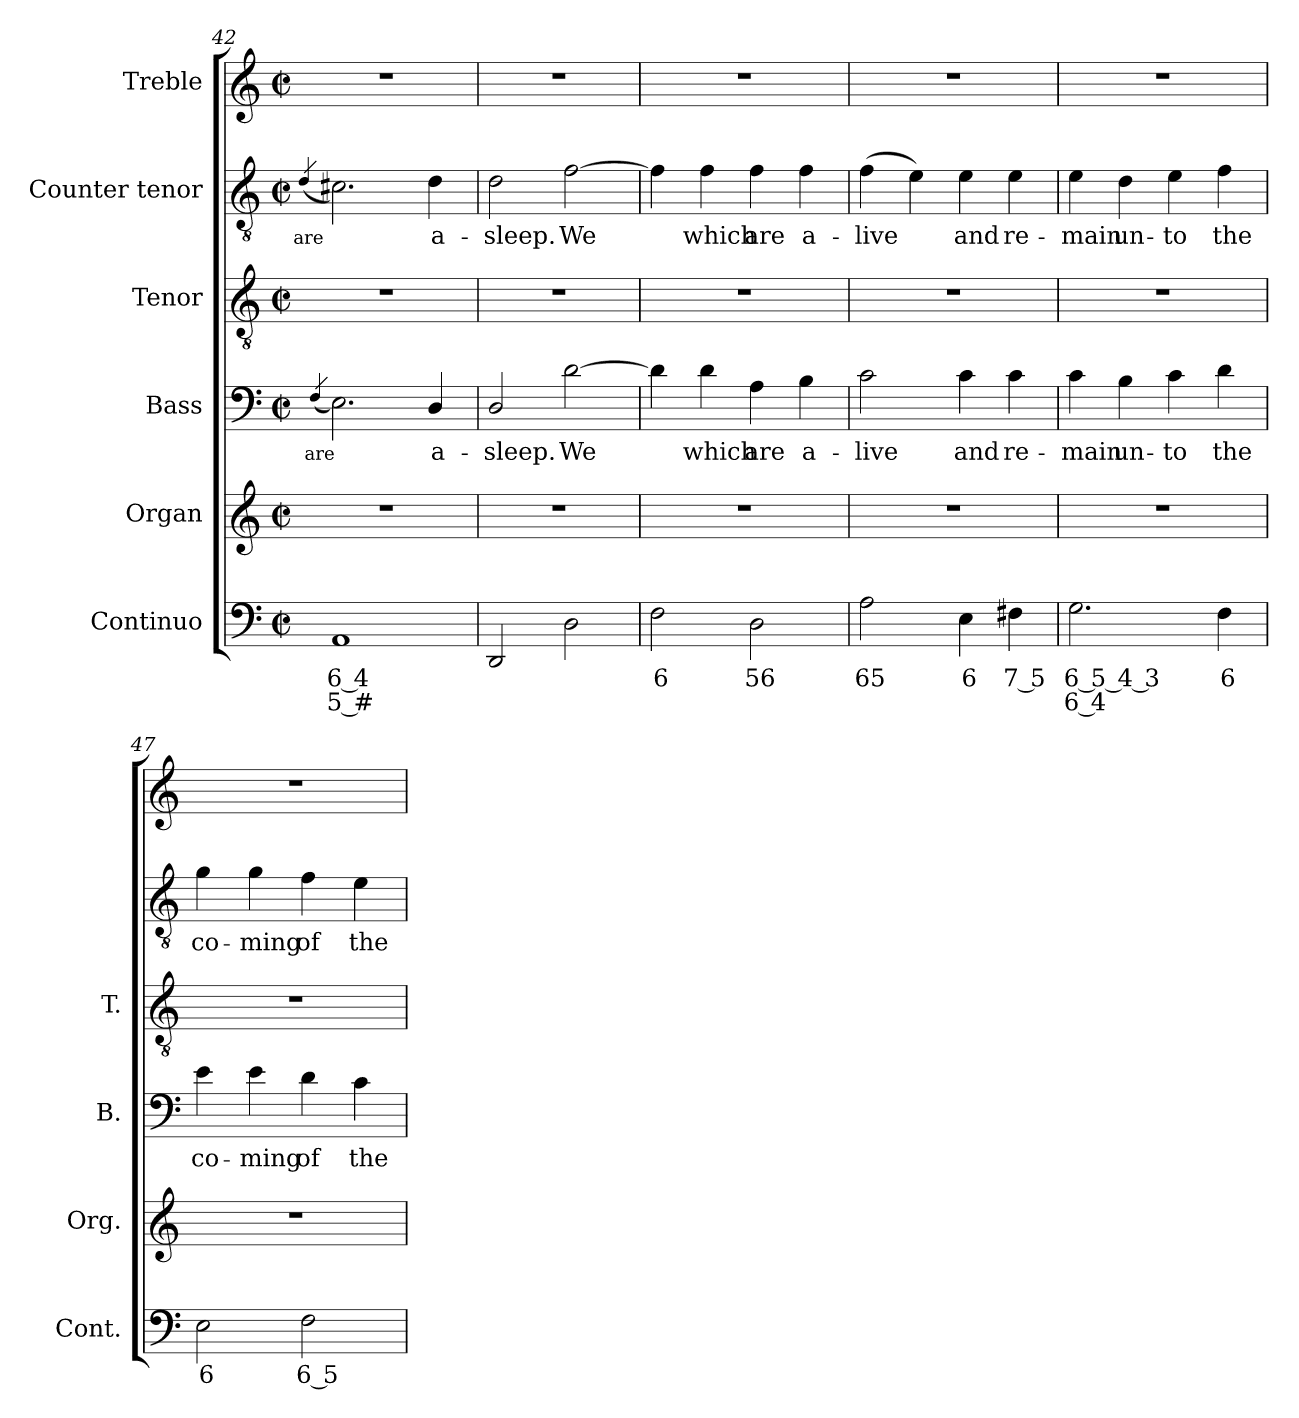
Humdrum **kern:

**kern	**text	**text	**kern	**kern	**text	**kern	**kern	**text	**kern
*part6	*part6	*part6	*part5	*part4	*part4	*part3	*part2	*part2	*part1
*staff6	*staff6	*staff6	*staff5	*staff4	*staff4	*staff3	*staff2	*staff2	*staff1
*I"Continuo	*	*	*I"Organ	*I"Bass	*	*I"Tenor	*I"Counter tenor	*	*I"Treble
*I'Cont.	*	*	*I'Org.	*I'B.	*	*I'T.	*	*	*
*clefF4	*	*	*clefG2	*clefF4	*	*clefGv2	*clefGv2	*	*clefG2
*	*	*	*	*	*	*ITrd7c12	*ITrd7c12	*	*
*k[]	*	*	*k[]	*k[]	*	*k[]	*k[]	*	*k[]
*C:	*	*	*C:	*C:	*	*C:	*C:	*	*C:
*M2/2	*	*	*M2/2	*M2/2	*	*M2/2	*M2/2	*	*M2/2
*met(c|)	*	*	*met(c|)	*met(c|)	*	*met(c|)	*met(c|)	*	*met(c|)
=42	=42	=42	=42	=42	=42	=42	=42	=42	=42
!	!	!	!	!	!	!	!	!LO:LY:b:color=#000000	!
!	!	!	!	!	!LO:LY:b:color=#000000	!	!	!	!
.	.	.	.	(4qFi/	are	.	(4qDi/	are	.
!	!LO:LY:b:color=#000000	!LO:LY:b:color=#000000	!	!	!	!	!	!	!
1AAi	6 4	5 #	1r	2.Ei\)	.	1r	2.C#Xi\)	.	1r
!	!	!	!	!	!LO:LY:b:color=#000000	!	!	!	!
!	!	!	!	!	!	!	!	!LO:LY:b:color=#000000	!
.	.	.	.	4Di/	a-	.	4Di\	a-	.
=43	=43	=43	=43	=43	=43	=43	=43	=43	=43
!	!	!	!	!	!LO:LY:b:color=#000000	!	!	!	!
!	!	!	!	!	!	!	!	!LO:LY:b:color=#000000	!
2DDi/	.	.	1r	2Di/	-sleep.	1r	2Di\	-sleep.	1r
!	!	!	!	!	!LO:LY:b:color=#000000	!	!	!	!
!	!	!	!	!	!	!	!	!LO:LY:b:color=#000000	!
2Di\	.	.	.	[2di\	We	.	[2Fi\	We	.
=44	=44	=44	=44	=44	=44	=44	=44	=44	=44
!	!LO:LY:b:color=#000000	!	!	!	!	!	!	!	!
2Fi\	6	.	1r	4di\]	.	1r	4Fi\]	.	1r
!	!	!	!	!	!LO:LY:b:color=#000000	!	!	!	!
!	!	!	!	!	!	!	!	!LO:LY:b:color=#000000	!
.	.	.	.	4di\	which	.	4Fi\	which	.
!	!LO:LY:b:color=#000000	!	!	!	!	!	!	!	!
!	!	!	!	!	!LO:LY:b:color=#000000	!	!	!	!
!	!	!	!	!	!	!	!	!LO:LY:b:color=#000000	!
2Di\	56	.	.	4Ai\	are	.	4Fi\	are	.
!	!	!	!	!	!LO:LY:b:color=#000000	!	!	!	!
!	!	!	!	!	!	!	!	!LO:LY:b:color=#000000	!
.	.	.	.	4Bi\	a-	.	4Fi\	a-	.
!!LO:LB:g=z
=45	=45	=45	=45	=45	=45	=45	=45	=45	=45
!	!LO:LY:b:color=#000000	!	!	!	!	!	!	!	!
!	!	!	!	!	!LO:LY:b:color=#000000	!	!	!	!
!	!	!	!	!	!	!	!	!LO:LY:b:color=#000000	!
2Ai\	65	.	1r	2ci\	-live	1r	(4Fi\	-live	1r
.	.	.	.	.	.	.	4Ei\)	.	.
!	!LO:LY:b:color=#000000	!	!	!	!	!	!	!	!
!	!	!	!	!	!LO:LY:b:color=#000000	!	!	!	!
!	!	!	!	!	!	!	!	!LO:LY:b:color=#000000	!
4Ei\	6	.	.	4ci\	and	.	4Ei\	and	.
!	!LO:LY:b:color=#000000	!	!	!	!	!	!	!	!
!	!	!	!	!	!LO:LY:b:color=#000000	!	!	!	!
!	!	!	!	!	!	!	!	!LO:LY:b:color=#000000	!
4F#Xi\	7 5	.	.	4ci\	re-	.	4Ei\	re-	.
=46	=46	=46	=46	=46	=46	=46	=46	=46	=46
!	!LO:LY:b:color=#000000	!LO:LY:b:color=#000000	!	!	!	!	!	!	!
!	!	!	!	!	!LO:LY:b:color=#000000	!	!	!	!
!	!	!	!	!	!	!	!	!LO:LY:b:color=#000000	!
2.Gi\	6 5 4 3	6 4	1r	4ci\	-main	1r	4Ei\	-main	1r
!	!	!	!	!	!LO:LY:b:color=#000000	!	!	!	!
!	!	!	!	!	!	!	!	!LO:LY:b:color=#000000	!
.	.	.	.	4Bi\	un-	.	4Di\	un-	.
!	!	!	!	!	!LO:LY:b:color=#000000	!	!	!	!
!	!	!	!	!	!	!	!	!LO:LY:b:color=#000000	!
.	.	.	.	4ci\	-to	.	4Ei\	-to	.
!	!LO:LY:b:color=#000000	!	!	!	!	!	!	!	!
!	!	!	!	!	!LO:LY:b:color=#000000	!	!	!	!
!	!	!	!	!	!	!	!	!LO:LY:b:color=#000000	!
4Fi\	6	.	.	4di\	the	.	4Fi\	the	.
=47	=47	=47	=47	=47	=47	=47	=47	=47	=47
!	!LO:LY:b:color=#000000	!	!	!	!	!	!	!	!
!	!	!	!	!	!LO:LY:b:color=#000000	!	!	!	!
!	!	!	!	!	!	!	!	!LO:LY:b:color=#000000	!
2Ei\	6	.	1r	4ei\	co-	1r	4Gi\	co-	1r
!	!	!	!	!	!LO:LY:b:color=#000000	!	!	!	!
!	!	!	!	!	!	!	!	!LO:LY:b:color=#000000	!
.	.	.	.	4ei\	-ming	.	4Gi\	-ming	.
!	!LO:LY:b:color=#000000	!	!	!	!	!	!	!	!
!	!	!	!	!	!LO:LY:b:color=#000000	!	!	!	!
!	!	!	!	!	!	!	!	!LO:LY:b:color=#000000	!
2Fi\	6 5	.	.	4di\	of	.	4Fi\	of	.
!	!	!	!	!	!LO:LY:b:color=#000000	!	!	!	!
!	!	!	!	!	!	!	!	!LO:LY:b:color=#000000	!
.	.	.	.	4ci\	the	.	4Ei\	the	.
=	=	=	=	=	=	=	=	=	=
*-	*-	*-	*-	*-	*-	*-	*-	*-	*-
